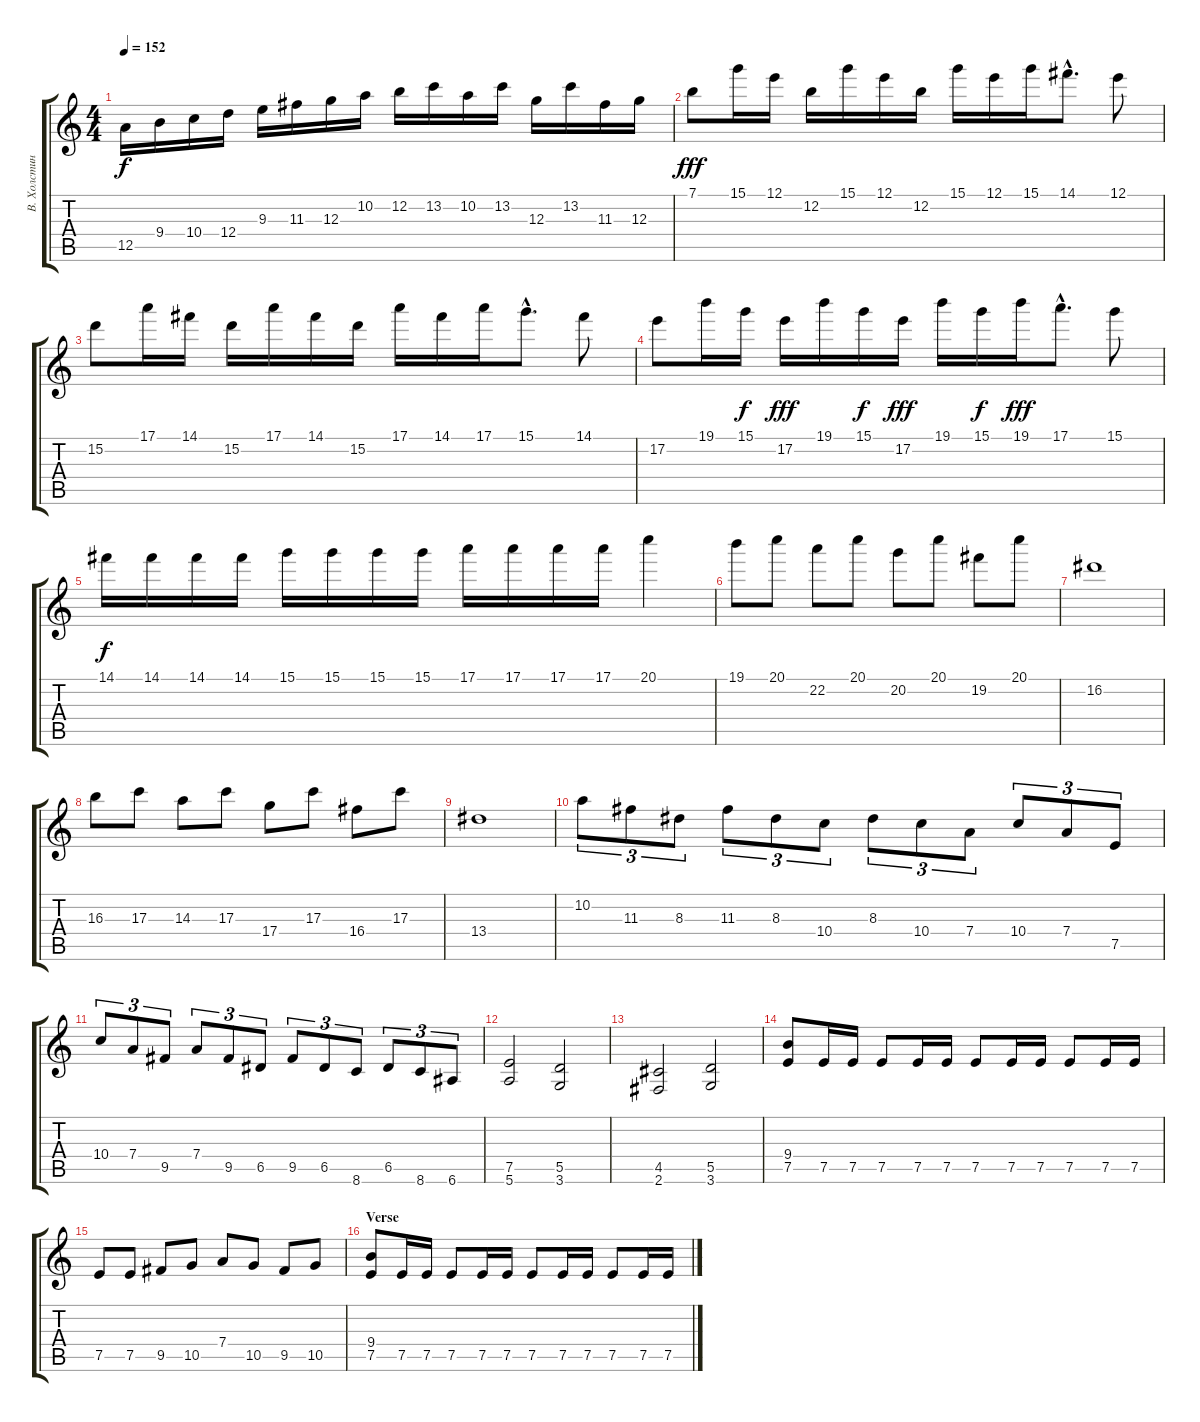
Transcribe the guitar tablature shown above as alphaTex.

\track ("В. Холстинин" "В. Холстин") {instrument overdrivenguitar}
\staff {score tabs}
\tuning (E4 B3 G3 D3 A2 E2) {hide}
\ts (4 4)
\tempo 152
\clef g2
\ks c
12.5.16{dy f} 9.4.16 10.4.16 12.4.16 9.3.16 11.3.16 12.3.16 10.2.16 12.2.16 13.2.16 10.2.16 13.2.16 12.3.16 13.2.16 11.3.16 12.3.16 |
7.1.8{dy fff} 15.1.16 12.1.16 12.2.16 15.1.16 12.1.16 12.2.16 15.1.16 12.1.16 15.1.16 14.1{hac}.8{d} 12.1.8 |
15.2.8 17.1.16 14.1.16 15.2.16 17.1.16 14.1.16 15.2.16 17.1.16 14.1.16 17.1.16 15.1{hac}.8{d} 14.1.8 |
17.2.8 19.1.16 15.1.16{dy f} 17.2.16{dy fff} 19.1.16 15.1.16{dy f} 17.2.16{dy fff} 19.1.16 15.1.16{dy f} 19.1.16{dy fff} 17.1{hac}.8{d} 15.1.8 |
14.1.16{dy f} 14.1.16 14.1.16 14.1.16 15.1.16 15.1.16 15.1.16 15.1.16 17.1.16 17.1.16 17.1.16 17.1.16 20.1.4 |
19.1.8{volume 16 balance 8} 20.1.8 22.2.8 20.1.8 20.2.8 20.1.8 19.2.8 20.1.8 |
16.2.1 |
16.3.8 17.3.8 14.3.8 17.3.8 17.4.8 17.3.8 16.4.8 17.3.8 |
13.4.1 |
10.2.8{tu (3 2)} 11.3.8{tu (3 2)} 8.3.8{tu (3 2)} 11.3.8{tu (3 2)} 8.3.8{tu (3 2)} 10.4.8{tu (3 2)} 8.3.8{tu (3 2)} 10.4.8{tu (3 2)} 7.4.8{tu (3 2)} 10.4.8{tu (3 2)} 7.4.8{tu (3 2)} 7.5.8{tu (3 2)} |
10.4.8{tu (3 2)} 7.4.8{tu (3 2)} 9.5.8{tu (3 2)} 7.4.8{tu (3 2)} 9.5.8{tu (3 2)} 6.5.8{tu (3 2)} 9.5.8{tu (3 2)} 6.5.8{tu (3 2)} 8.6.8{tu (3 2)} 6.5.8{tu (3 2)} 8.6.8{tu (3 2)} 6.6.8{tu (3 2)} |
(7.5 5.6).2 (5.5 3.6).2 |
(4.5 2.6).2 (5.5 3.6).2 |
\section ("" "")
(9.4 7.5).8 7.5.16 7.5.16 7.5.8 7.5.16 7.5.16 7.5.8 7.5.16 7.5.16 7.5.8 7.5.16 7.5.16 |
7.5.8 7.5.8 9.5.8 10.5.8 7.4.8 10.5.8 9.5.8 10.5.8 |
\section ("" "Verse")
(9.4 7.5).8 7.5.16 7.5.16 7.5.8 7.5.16 7.5.16 7.5.8 7.5.16 7.5.16 7.5.8 7.5.16 7.5.16
